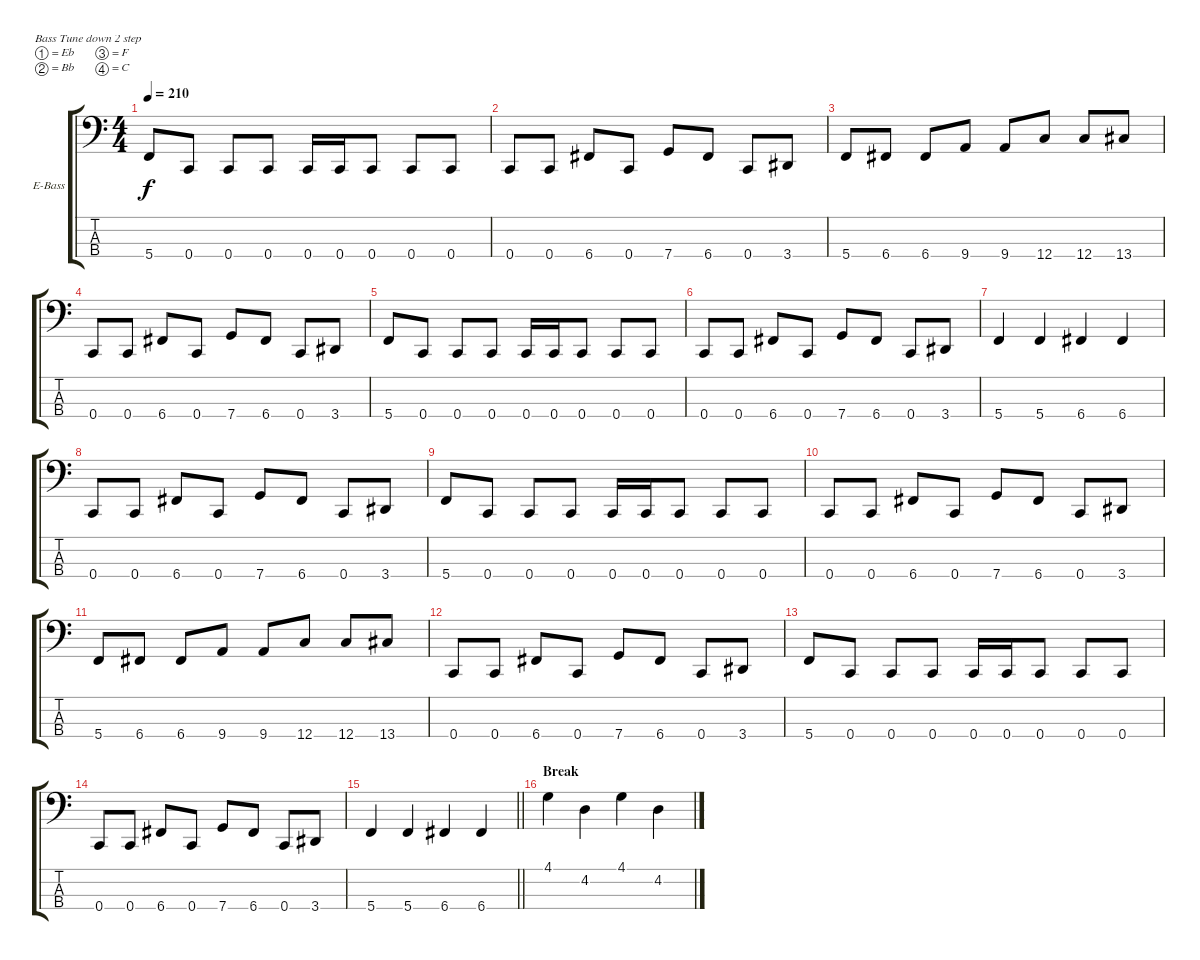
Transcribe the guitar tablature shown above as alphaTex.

\bracketExtendMode groupsimilarinstruments
\firstSystemTrackNameOrientation horizontal
\otherSystemsTrackNameOrientation horizontal
\track ("Bass" "E-Bass") {instrument electricbasspick}
\staff {score tabs}
\tuning (Eb2 Bb1 F1 C1)
\ts (4 4)
\tempo 210
\clef f4
\ks c
5.4.8{dy f} 0.4.8 0.4.8 0.4.8 0.4.16 0.4.16 0.4.8 0.4.8 0.4.8 |
0.4.8 0.4.8 6.4.8 0.4.8 7.4.8 6.4.8 0.4.8 3.4.8 |
5.4.8 6.4.8 6.4.8 9.4.8 9.4.8 12.4.8 12.4.8 13.4.8 |
0.4.8 0.4.8 6.4.8 0.4.8 7.4.8 6.4.8 0.4.8 3.4.8 |
5.4.8 0.4.8 0.4.8 0.4.8 0.4.16 0.4.16 0.4.8 0.4.8 0.4.8 |
0.4.8 0.4.8 6.4.8 0.4.8 7.4.8 6.4.8 0.4.8 3.4.8 |
5.4.4 5.4.4 6.4.4 6.4.4 |
0.4.8 0.4.8 6.4.8 0.4.8 7.4.8 6.4.8 0.4.8 3.4.8 |
5.4.8 0.4.8 0.4.8 0.4.8 0.4.16 0.4.16 0.4.8 0.4.8 0.4.8 |
0.4.8 0.4.8 6.4.8 0.4.8 7.4.8 6.4.8 0.4.8 3.4.8 |
5.4.8 6.4.8 6.4.8 9.4.8 9.4.8 12.4.8 12.4.8 13.4.8 |
0.4.8 0.4.8 6.4.8 0.4.8 7.4.8 6.4.8 0.4.8 3.4.8 |
5.4.8 0.4.8 0.4.8 0.4.8 0.4.16 0.4.16 0.4.8 0.4.8 0.4.8 |
0.4.8 0.4.8 6.4.8 0.4.8 7.4.8 6.4.8 0.4.8 3.4.8 |
\barLineRight lightlight
5.4.4 5.4.4 6.4.4 6.4.4 |
\section ("" "Break")
4.1.4 4.2.4 4.1.4 4.2.4
